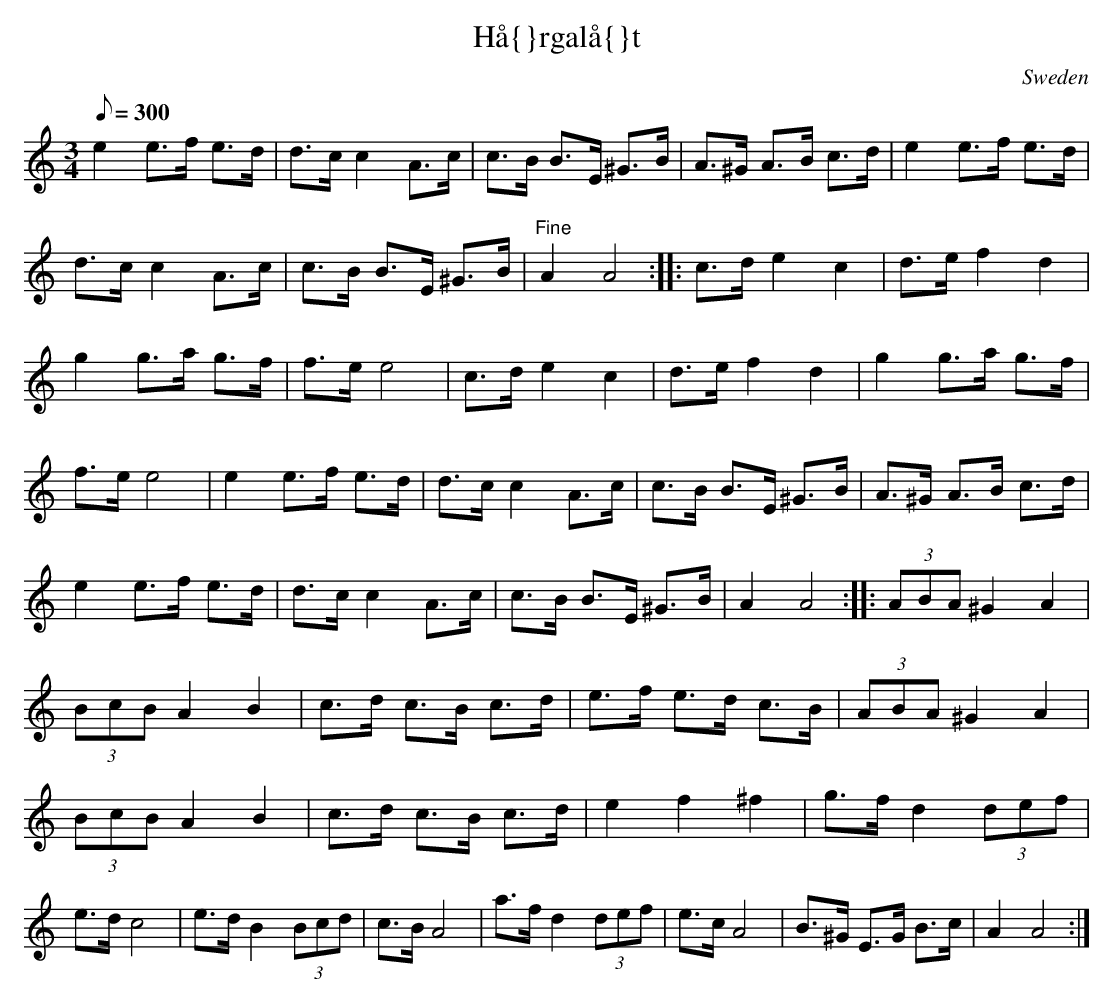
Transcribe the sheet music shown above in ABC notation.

X:1
T:H\aa{}rgal\aa{}t
O:Sweden
M:3/4
Q:1/8=300
K:Am
e2 e>f e>d|d>c c2 A>c|\
c>B B>E ^G>B|A>^G A>B c>d|\
e2 e>f e>d|d>c c2 A>c|\
c>B B>E ^G>B|"Fine"A2 A4::\
c>d e2c2|d>ef2d2|g2g>a g>f|f>ee4|\
c>d e2c2|d>ef2d2|g2g>a g>f|f>ee4|\
e2e>f e>d|d>cc2A>c|c>B B>E ^G>B|A>^G A>B c>d|\
e2e>f e>d|d>c c2A>c|c>B B>E ^G>B|A2A4 :|\
|:\
(3ABA ^G2A2|(3BcB A2B2|c>d c>B c>d|e>f e>d c>B|\
(3ABA ^G2A2|(3BcB A2B2|c>d c>B c>d|e2f2^f2|\
g>fd2 (3def|e>dc4| e>dB2(3Bcd|c>BA4|\
a>fd2(3def|e>cA4|B>^G E>G B>c|A2A4:|
